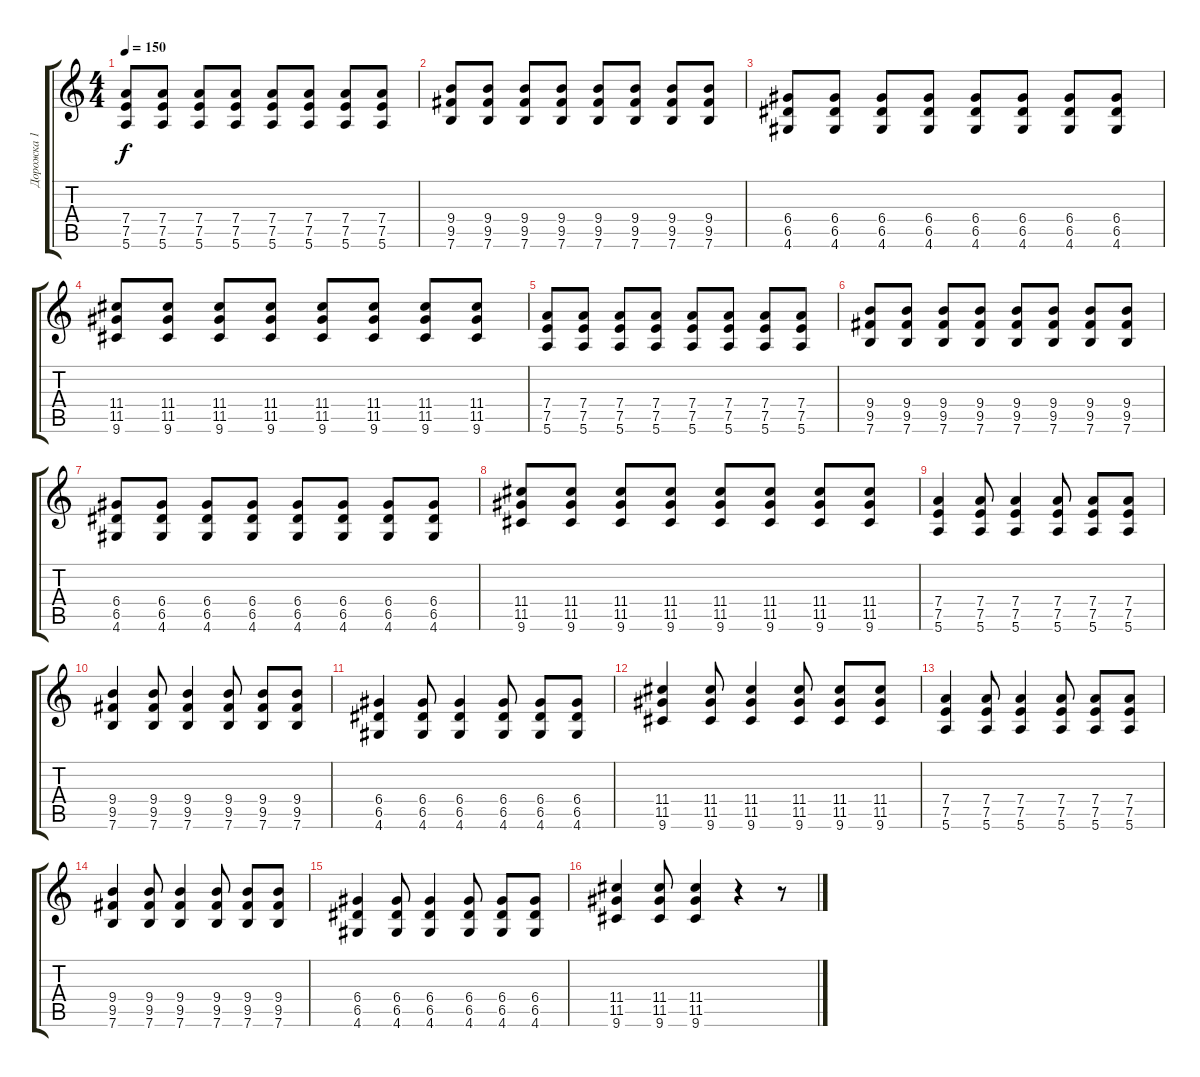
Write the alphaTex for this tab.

\track ("Дорожка 1" "Дорожка 1") {instrument distortionguitar}
\staff {score tabs}
\tuning (E4 B3 G3 D3 A2 E2) {hide}
\ts (4 4)
\tempo 150
\clef g2
\ks c
(7.4 7.5 5.6).8{dy f} (7.4 7.5 5.6).8 (7.4 7.5 5.6).8 (7.4 7.5 5.6).8 (7.4 7.5 5.6).8 (7.4 7.5 5.6).8 (7.4 7.5 5.6).8 (7.4 7.5 5.6).8 |
(9.4 9.5 7.6).8 (9.4 9.5 7.6).8 (9.4 9.5 7.6).8 (9.4 9.5 7.6).8 (9.4 9.5 7.6).8 (9.4 9.5 7.6).8 (9.4 9.5 7.6).8 (9.4 9.5 7.6).8 |
(6.4 6.5 4.6).8 (6.4 6.5 4.6).8 (6.4 6.5 4.6).8 (6.4 6.5 4.6).8 (6.4 6.5 4.6).8 (6.4 6.5 4.6).8 (6.4 6.5 4.6).8 (6.4 6.5 4.6).8 |
(11.4 11.5 9.6).8 (11.4 11.5 9.6).8 (11.4 11.5 9.6).8 (11.4 11.5 9.6).8 (11.4 11.5 9.6).8 (11.4 11.5 9.6).8 (11.4 11.5 9.6).8 (11.4 11.5 9.6).8 |
(7.4 7.5 5.6).8 (7.4 7.5 5.6).8 (7.4 7.5 5.6).8 (7.4 7.5 5.6).8 (7.4 7.5 5.6).8 (7.4 7.5 5.6).8 (7.4 7.5 5.6).8 (7.4 7.5 5.6).8 |
(9.4 9.5 7.6).8 (9.4 9.5 7.6).8 (9.4 9.5 7.6).8 (9.4 9.5 7.6).8 (9.4 9.5 7.6).8 (9.4 9.5 7.6).8 (9.4 9.5 7.6).8 (9.4 9.5 7.6).8 |
(6.4 6.5 4.6).8 (6.4 6.5 4.6).8 (6.4 6.5 4.6).8 (6.4 6.5 4.6).8 (6.4 6.5 4.6).8 (6.4 6.5 4.6).8 (6.4 6.5 4.6).8 (6.4 6.5 4.6).8 |
(11.4 11.5 9.6).8 (11.4 11.5 9.6).8 (11.4 11.5 9.6).8 (11.4 11.5 9.6).8 (11.4 11.5 9.6).8 (11.4 11.5 9.6).8 (11.4 11.5 9.6).8 (11.4 11.5 9.6).8 |
(7.4 7.5 5.6).4 (7.4 7.5 5.6).8 (7.4 7.5 5.6).4 (7.4 7.5 5.6).8 (7.4 7.5 5.6).8 (7.4 7.5 5.6).8 |
(9.4 9.5 7.6).4 (9.4 9.5 7.6).8 (9.4 9.5 7.6).4 (9.4 9.5 7.6).8 (9.4 9.5 7.6).8 (9.4 9.5 7.6).8 |
(6.4 6.5 4.6).4 (6.4 6.5 4.6).8 (6.4 6.5 4.6).4 (6.4 6.5 4.6).8 (6.4 6.5 4.6).8 (6.4 6.5 4.6).8 |
(11.4 11.5 9.6).4 (11.4 11.5 9.6).8 (11.4 11.5 9.6).4 (11.4 11.5 9.6).8 (11.4 11.5 9.6).8 (11.4 11.5 9.6).8 |
(7.4 7.5 5.6).4 (7.4 7.5 5.6).8 (7.4 7.5 5.6).4 (7.4 7.5 5.6).8 (7.4 7.5 5.6).8 (7.4 7.5 5.6).8 |
(9.4 9.5 7.6).4 (9.4 9.5 7.6).8 (9.4 9.5 7.6).4 (9.4 9.5 7.6).8 (9.4 9.5 7.6).8 (9.4 9.5 7.6).8 |
(6.4 6.5 4.6).4 (6.4 6.5 4.6).8 (6.4 6.5 4.6).4 (6.4 6.5 4.6).8 (6.4 6.5 4.6).8 (6.4 6.5 4.6).8 |
(11.4 11.5 9.6).4 (11.4 11.5 9.6).8 (11.4 11.5 9.6).4 r.4 r.8
